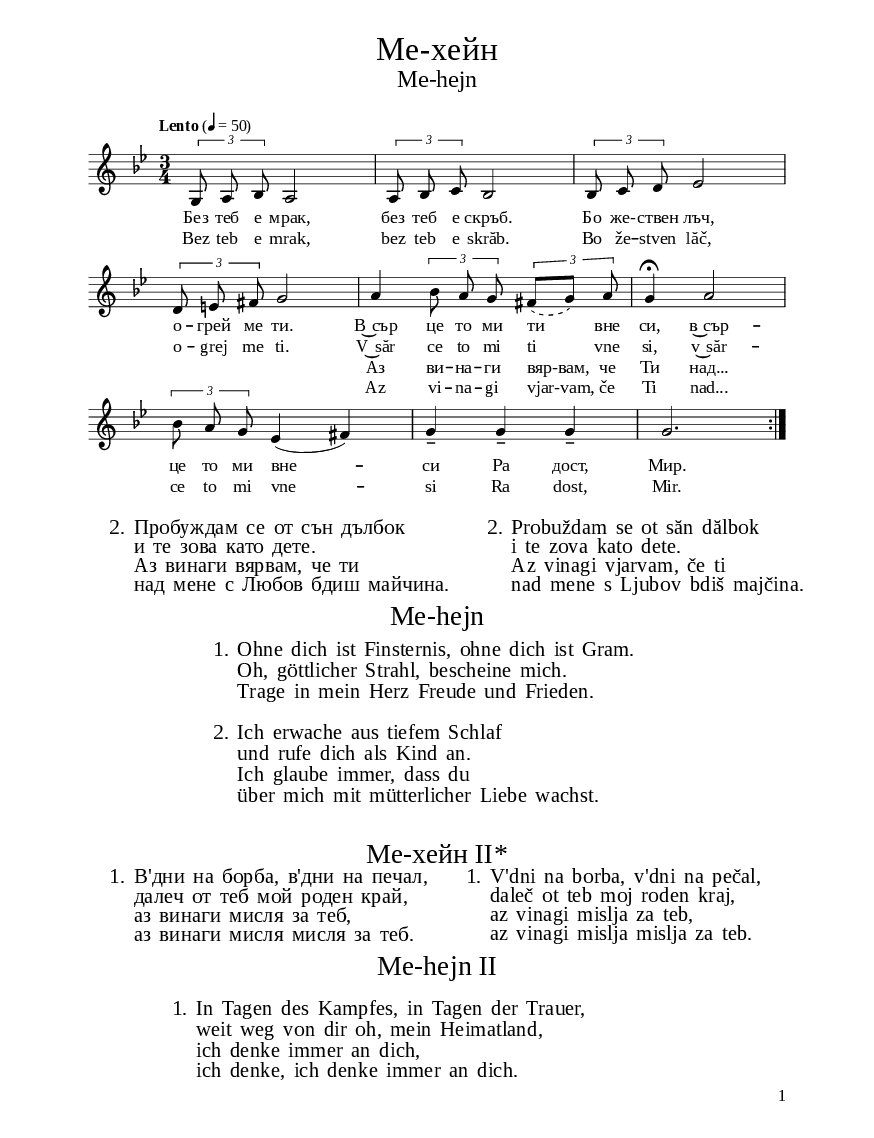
\version "2.24.2"

% include paper part and global functions
\include "include/globals.ily"

\bookpart {
  \label #'ref175_2
  \tocItem \markup "Ме-хейн – Me-hejn "
  \include "include/bookpart-paper.ily"
  \score {
    \include "include/score-layout.ily"

    \new Voice \absolute {
      \clef treble
      \key g \minor
      \time 3/4
      \tempoFunc "Lento" 4 "50"
      \autoBeamOff


      \times 2/3  {
        g8  a8 bes8
      }
      a2 | % 2

      \times 2/3  {
        a8  bes8 c'8
      }
      bes2 | % 3

      \times 2/3  {
        bes8  c'8 d'8
      }
      es'2 \break | % 4

      \times 2/3  {
        d'8  e'8 fis'8
      }
      g'2 | % 5
      a'4
      \times 2/3  {
        bes'8  a'8 g'8
      }

      \times 2/3  {
        \slurDashed fis'8 ( [g'8])  a'8
      }
      | % 6
      g'4 ^\fermata a'2 \break | % 7

      \times 2/3  {
        bes'8  a'8 g'8
      }
      \slurSolid
      es'4

      ( fis'4 )| % 8
      g'4 -- g'4 -- g'4 -- | % 9
      g'2. \bar ":|."
    }

    \addlyrics {
      Без теб е мрак, без теб е скръб. Бо "же-" -- ствен лъч,
      о -- грей ме ти. В~сър це то ми ти вне си, в~сър -- це то ми вне -- си Ра дост, Мир.
    }

    \addlyrics {
      Bez teb e mrak, bez teb e skrăb. Bo že -- stven lăč,
      o -- grej me ti. V~săr ce to mi ti vne si, v~săr -- ce to mi vne -- si Ra dost, Mir.
    }

    \addlyrics {
      " " " " " " " " " " " " " " " "

      " " " " " " " " " " " " " " " "

      Аз ви -- на -- ги вяр-вам, че Ти над...}

          \addlyrics {
      " " " " " " " " " " " " " " " "

      " " " " " " " " " " " " " " " "

      Az vi -- na -- gi vjar-vam, če Ti nad...}




      \header {
        title = \titleFunc "Ме-хейн" "Me-hejn"
      }

      \midi{}

    } % score

    \markup  \fontsize #bgCoupletFontSize {
      \hspace #2
      \override #'(baseline-skip . 1.8)
      \column {
        \line { 2. Пробуждам се от сън дълбок }
        \line {   "   " и те зова като дете.}
        \line {   "   " Аз винаги вярвам, че ти}
        \line {   "   " над мене с Любов бдиш майчина.}
      }

      \hspace #3
      \override #'(baseline-skip . 1.8)
      \column {

        \line { 2. Probuždam se ot săn dălbok }
        \line {   "   " i te zova kato dete.}
        \line {   "   " Az vinagi vjarvam, če ti}
        \line {   "   " nad mene s Ljubov bdiš majčina.}
      } %column
    } % markup



    \markup \empty-one

    % include foreign translation(s) of the song
    \version "2.24.2"

\markup \fill-line { \fontsize #deTitleFontSize "Me-hejn" }
\markup \null
\markup \fontsize #deCoupletFontSize {
  \hspace #12
  \override #`(baseline-skip . ,deCoupletBaselineSkip)

  \column {



    \line { 1.  Ohne dich ist Finsternis, ohne dich ist Gram.}
    \line { "   " Oh, göttlicher Strahl, bescheine mich.}
    \line { "   " Trage in mein Herz Freude und Frieden.}
    \line { "   "}
    \line {2. Ich erwache aus tiefem Schlaf }
    \line { "   " und rufe dich als Kind an.}
    \line { "   " Ich glaube immer, dass du}
    \line { "   " über mich mit mütterlicher Liebe wachst.}

  }
}

    \markup \empty-two

    \markup \fill-line { \fontsize #deTitleFontSize "Ме-хейн II*" }

    \markup  \fontsize #bgCoupletFontSize {
      \hspace #2
      \override #'(baseline-skip . 1.8)
      \column {
        \line { 1. В'дни на борба, в'дни на печал, }
        \line {   "   "  далеч от теб мой роден край,}
        \line {   "   " аз винаги мисля за теб,}
        \line {   "   " аз винаги мисля  мисля за теб.}
      }

      \hspace #3
      \override #'(baseline-skip . 1.8)
      \column {
        \line { 1. V'dni na borba, v'dni na pečal, }
        \line {   "   "  daleč ot teb moj roden kraj,}
        \line {   "   "  az vinagi mislja za teb,}
        \line {   "   " az vinagi mislja  mislja za teb.}
      } %column
    } % markup
    \markup \empty-one
    \version "2.24.2"

\markup \fill-line { \fontsize #deTitleFontSize "Me-hejn II" }
\markup \null
\markup \null
\markup \fontsize #deCoupletFontSize {
  \hspace #8
  \override #`(baseline-skip . ,deCoupletBaselineSkip)

  \column {

 \line { 1. In Tagen des Kampfes, in Tagen der Trauer, }
 \line { "   " weit weg von dir oh, mein Heimatland,}
 \line { "   " ich denke immer an dich, }
 \line { "   " ich denke, ich denke immer an dich. }

  }
}


  } % bookpart

  % Più mosso
  %
